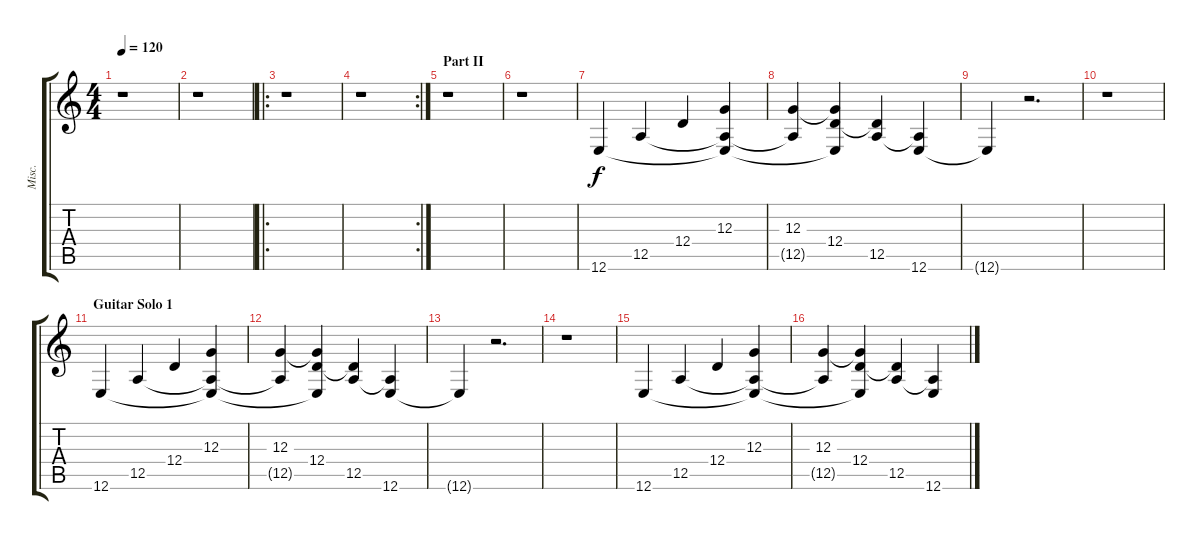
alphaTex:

\track ("Misc." "Misc.") {instrument seashore}
\staff {score tabs}
\tuning (E4 B3 G3 D3 A2 E2) {hide}
\ts (4 4)
\tempo 120
\clef g2
\ks c
r.1{dy f} |
r.1 |
\ro
r.1 |
\rc 2
r.1 |
\section ("" "Part II")
r.1 |
r.1 |
12.6.4 12.5.4 12.4.4 (12.3 12.5{t} 12.6{t}).4 |
(12.3 12.5{t}).4 (12.3{t} 12.4 12.6{t}).4 (12.4{t} 12.5).4 (12.5{t} 12.6).4 |
12.6{t}.4 r.2{d} |
r.1 |
\section ("" "Guitar Solo 1")
12.6.4 12.5.4 12.4.4 (12.3 12.5{t} 12.6{t}).4 |
(12.3 12.5{t}).4 (12.3{t} 12.4 12.6{t}).4 (12.4{t} 12.5).4 (12.5{t} 12.6).4 |
12.6{t}.4 r.2{d} |
r.1 |
12.6.4 12.5.4 12.4.4 (12.3 12.5{t} 12.6{t}).4 |
(12.3 12.5{t}).4 (12.3{t} 12.4 12.6{t}).4 (12.4{t} 12.5).4 (12.5{t} 12.6).4
